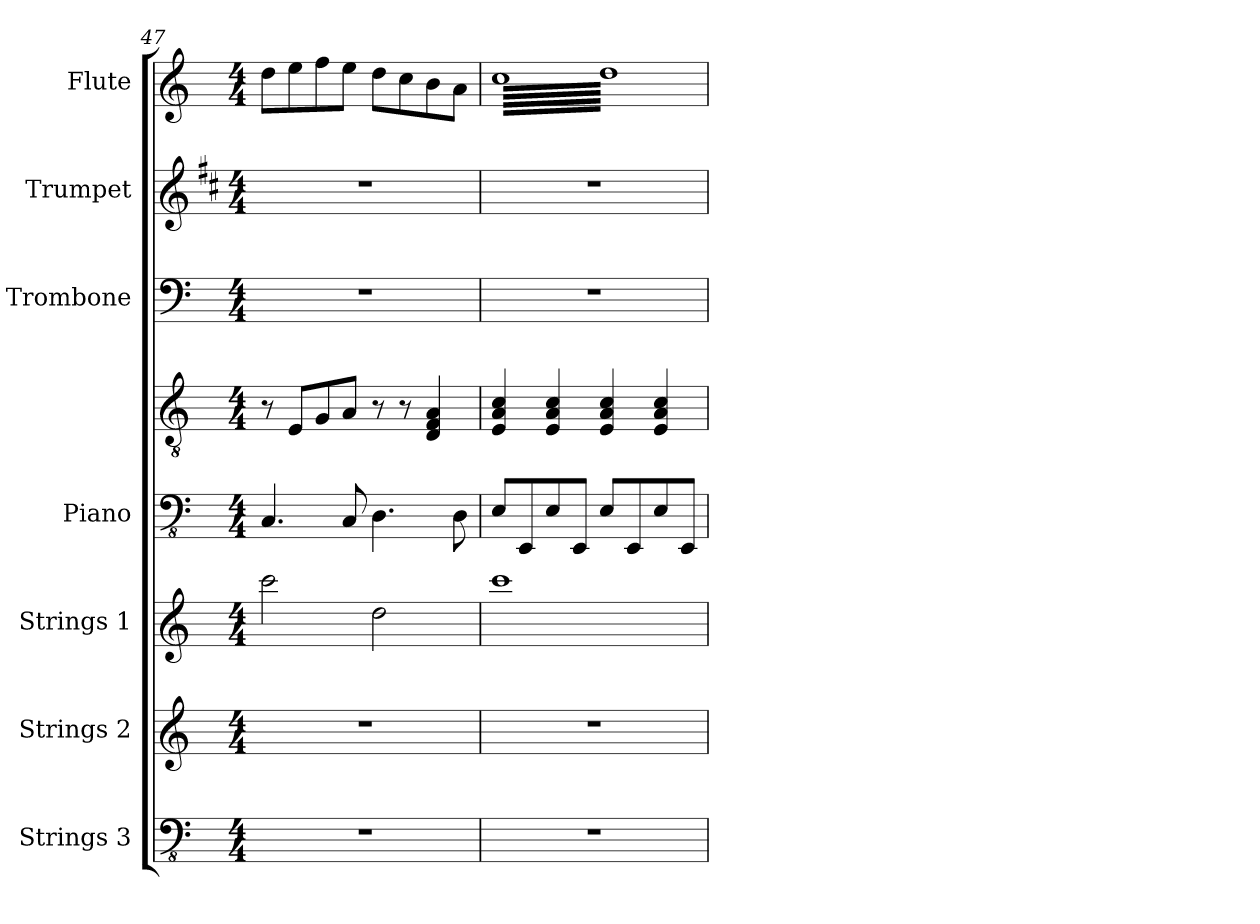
**kern	**kern	**kern	**kern	**kern	**kern	**kern	**kern
*part7	*part6	*part5	*part4	*part4	*part3	*part2	*part1
*staff8	*staff7	*staff6	*staff5	*staff4	*staff3	*staff2	*staff1
*I"Strings 3	*I"Strings 2	*I"Strings 1	*I"Piano	*	*I"Trombone	*I"Trumpet	*I"Flute
*I'St. 3	*I'St. 2	*I'St. 1	*I'Pno.	*	*I'Tbn.	*I'Tpt.	*I'Fl.
*clefFv4	*clefG2	*clefG2	*clefFv4	*clefGv2	*clefF4	*clefG2	*clefG2
*	*	*	*	*	*	*ITrd1c2	*
*k[]	*k[]	*k[]	*k[]	*k[]	*k[]	*k[]	*k[]
*M4/4	*M4/4	*M4/4	*M4/4	*M4/4	*M4/4	*M4/4	*M4/4
=47	=47	=47	=47	=47	=47	=47	=47
1r	1r	2ccc\	4.CC/	8r	1r	1r	8dd\L
.	.	.	.	8E/L	.	.	8ee\
.	.	.	.	8G/	.	.	8ff\
.	.	.	8CC/	8A/J	.	.	8ee\J
.	.	2dd\	4.DD\	8r	.	.	8dd\L
.	.	.	.	8r	.	.	8cc\
.	.	.	.	4D/ 4F/ 4A/	.	.	8b\
.	.	.	8DD\	.	.	.	8a\J
=48	=48	=48	=48	=48	=48	=48	=48
*	*	*	*	*	*	*	*tremolo
1r	1r	1ccc	8EE/L	4E/ 4A/ 4c/	1r	1r	64ccLLLL
.	.	.	.	.	.	.	64dd
.	.	.	.	.	.	.	64cc
.	.	.	.	.	.	.	64dd
.	.	.	.	.	.	.	64cc
.	.	.	.	.	.	.	64dd
.	.	.	.	.	.	.	64cc
.	.	.	.	.	.	.	64dd
.	.	.	8EEE/	.	.	.	64cc
.	.	.	.	.	.	.	64dd
.	.	.	.	.	.	.	64cc
.	.	.	.	.	.	.	64dd
.	.	.	.	.	.	.	64cc
.	.	.	.	.	.	.	64dd
.	.	.	.	.	.	.	64cc
.	.	.	.	.	.	.	64dd
.	.	.	8EE/	4E/ 4A/ 4c/	.	.	64cc
.	.	.	.	.	.	.	64dd
.	.	.	.	.	.	.	64cc
.	.	.	.	.	.	.	64dd
.	.	.	.	.	.	.	64cc
.	.	.	.	.	.	.	64dd
.	.	.	.	.	.	.	64cc
.	.	.	.	.	.	.	64dd
.	.	.	8EEE/J	.	.	.	64cc
.	.	.	.	.	.	.	64dd
.	.	.	.	.	.	.	64cc
.	.	.	.	.	.	.	64dd
.	.	.	.	.	.	.	64cc
.	.	.	.	.	.	.	64dd
.	.	.	.	.	.	.	64cc
.	.	.	.	.	.	.	64dd
.	.	.	8EE/L	4E/ 4A/ 4c/	.	.	64cc
.	.	.	.	.	.	.	64dd
.	.	.	.	.	.	.	64cc
.	.	.	.	.	.	.	64dd
.	.	.	.	.	.	.	64cc
.	.	.	.	.	.	.	64dd
.	.	.	.	.	.	.	64cc
.	.	.	.	.	.	.	64dd
.	.	.	8EEE/	.	.	.	64cc
.	.	.	.	.	.	.	64dd
.	.	.	.	.	.	.	64cc
.	.	.	.	.	.	.	64dd
.	.	.	.	.	.	.	64cc
.	.	.	.	.	.	.	64dd
.	.	.	.	.	.	.	64cc
.	.	.	.	.	.	.	64dd
.	.	.	8EE/	4E/ 4A/ 4c/	.	.	64cc
.	.	.	.	.	.	.	64dd
.	.	.	.	.	.	.	64cc
.	.	.	.	.	.	.	64dd
.	.	.	.	.	.	.	64cc
.	.	.	.	.	.	.	64dd
.	.	.	.	.	.	.	64cc
.	.	.	.	.	.	.	64dd
.	.	.	8EEE/J	.	.	.	64cc
.	.	.	.	.	.	.	64dd
.	.	.	.	.	.	.	64cc
.	.	.	.	.	.	.	64dd
.	.	.	.	.	.	.	64cc
.	.	.	.	.	.	.	64dd
.	.	.	.	.	.	.	64cc
.	.	.	.	.	.	.	64ddJJJJ
*	*	*	*	*	*	*	*Xtremolo
.	.	.	.	.	.	.	.
.	.	.	.	.	.	.	.
.	.	.	.	.	.	.	.
.	.	.	.	.	.	.	.
.	.	.	.	.	.	.	.
.	.	.	.	.	.	.	.
.	.	.	.	.	.	.	.
.	.	.	.	.	.	.	.
.	.	.	.	.	.	.	.
.	.	.	.	.	.	.	.
.	.	.	.	.	.	.	.
.	.	.	.	.	.	.	.
.	.	.	.	.	.	.	.
.	.	.	.	.	.	.	.
.	.	.	.	.	.	.	.
.	.	.	.	.	.	.	.
.	.	.	.	.	.	.	.
.	.	.	.	.	.	.	.
.	.	.	.	.	.	.	.
.	.	.	.	.	.	.	.
.	.	.	.	.	.	.	.
.	.	.	.	.	.	.	.
.	.	.	.	.	.	.	.
.	.	.	.	.	.	.	.
.	.	.	.	.	.	.	.
.	.	.	.	.	.	.	.
.	.	.	.	.	.	.	.
.	.	.	.	.	.	.	.
.	.	.	.	.	.	.	.
.	.	.	.	.	.	.	.
.	.	.	.	.	.	.	.
.	.	.	.	.	.	.	.
=	=	=	=	=	=	=	=
*-	*-	*-	*-	*-	*-	*-	*-
